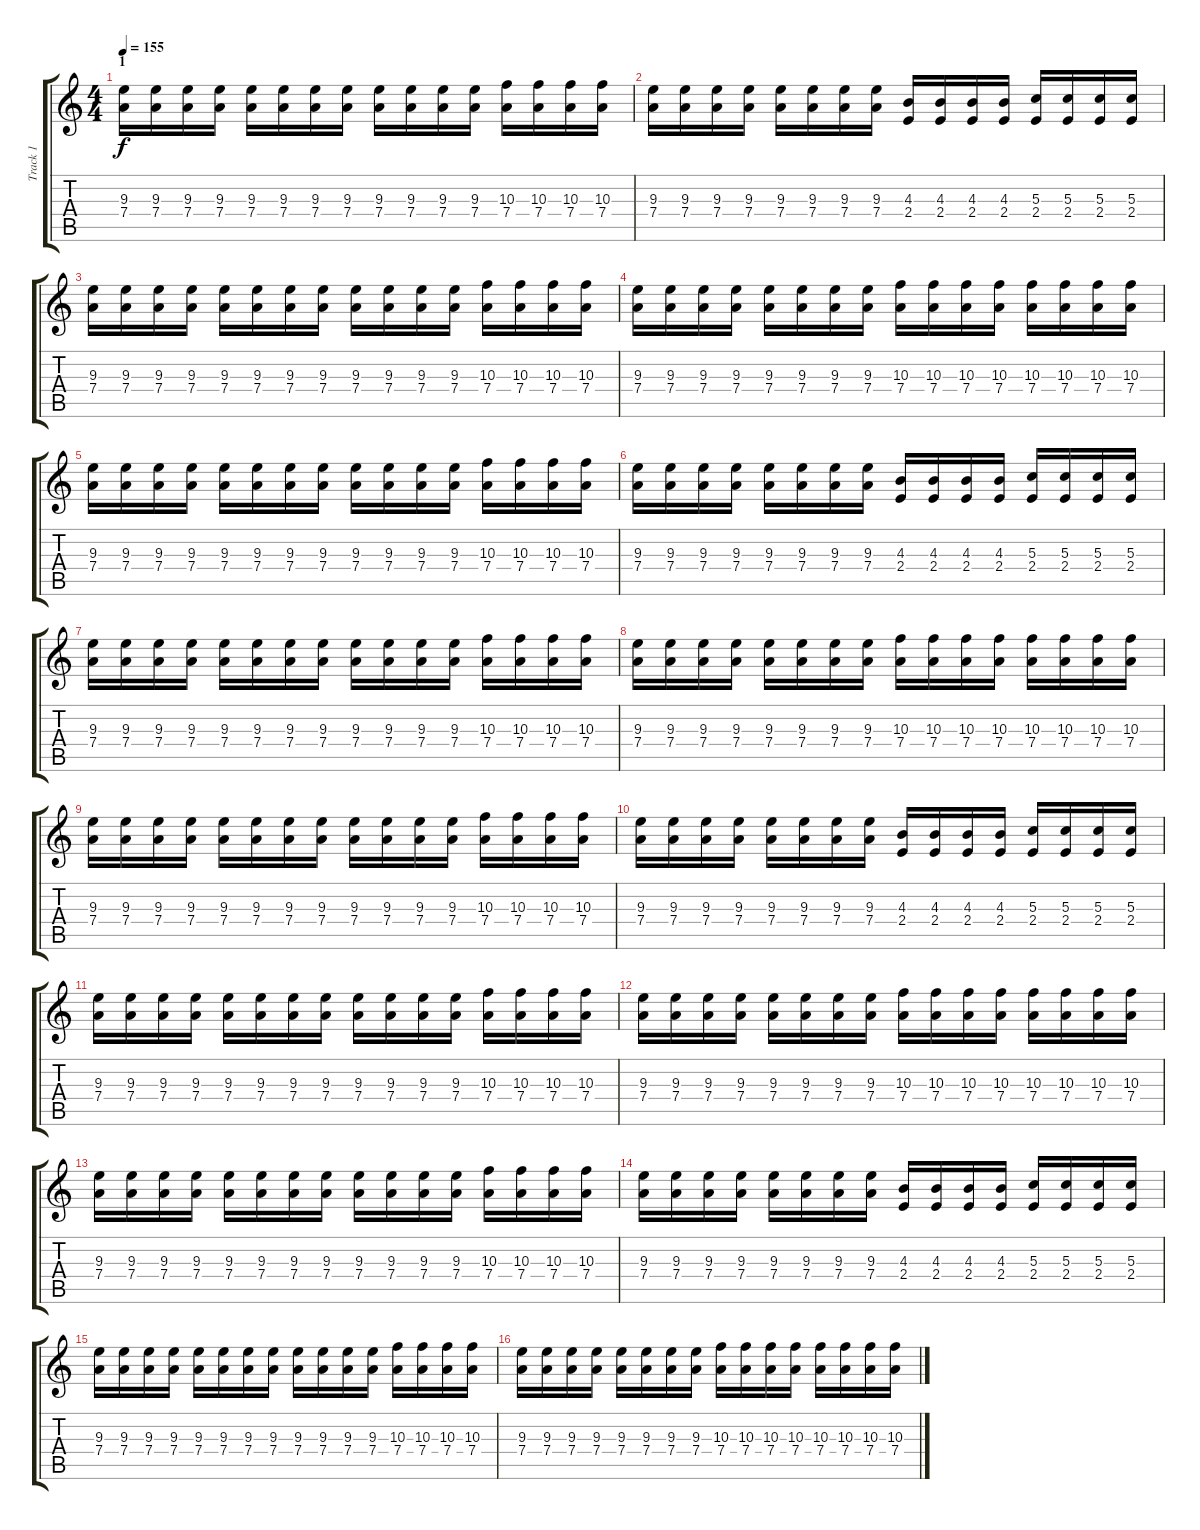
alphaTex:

\track ("Track 1" "Track 1") {instrument distortionguitar}
\staff {score tabs}
\tuning (E4 B3 G3 D3 A2 E2) {hide}
\ts (4 4)
\section ("" "1")
\tempo 155
\clef g2
\ks c
(9.3 7.4).16{dy f instrument distortionguitar} (9.3 7.4).16 (9.3 7.4).16 (9.3 7.4).16 (9.3 7.4).16 (9.3 7.4).16 (9.3 7.4).16 (9.3 7.4).16 (9.3 7.4).16 (9.3 7.4).16 (9.3 7.4).16 (9.3 7.4).16 (10.3 7.4).16 (10.3 7.4).16 (10.3 7.4).16 (10.3 7.4).16 |
(9.3 7.4).16 (9.3 7.4).16 (9.3 7.4).16 (9.3 7.4).16 (9.3 7.4).16 (9.3 7.4).16 (9.3 7.4).16 (9.3 7.4).16 (4.3 2.4).16 (4.3 2.4).16 (4.3 2.4).16 (4.3 2.4).16 (5.3 2.4).16 (5.3 2.4).16 (5.3 2.4).16 (5.3 2.4).16 |
(9.3 7.4).16 (9.3 7.4).16 (9.3 7.4).16 (9.3 7.4).16 (9.3 7.4).16 (9.3 7.4).16 (9.3 7.4).16 (9.3 7.4).16 (9.3 7.4).16 (9.3 7.4).16 (9.3 7.4).16 (9.3 7.4).16 (10.3 7.4).16 (10.3 7.4).16 (10.3 7.4).16 (10.3 7.4).16 |
(9.3 7.4).16 (9.3 7.4).16 (9.3 7.4).16 (9.3 7.4).16 (9.3 7.4).16 (9.3 7.4).16 (9.3 7.4).16 (9.3 7.4).16 (10.3 7.4).16 (10.3 7.4).16 (10.3 7.4).16 (10.3 7.4).16 (10.3 7.4).16 (10.3 7.4).16 (10.3 7.4).16 (10.3 7.4).16 |
(9.3 7.4).16 (9.3 7.4).16 (9.3 7.4).16 (9.3 7.4).16 (9.3 7.4).16 (9.3 7.4).16 (9.3 7.4).16 (9.3 7.4).16 (9.3 7.4).16 (9.3 7.4).16 (9.3 7.4).16 (9.3 7.4).16 (10.3 7.4).16 (10.3 7.4).16 (10.3 7.4).16 (10.3 7.4).16 |
(9.3 7.4).16 (9.3 7.4).16 (9.3 7.4).16 (9.3 7.4).16 (9.3 7.4).16 (9.3 7.4).16 (9.3 7.4).16 (9.3 7.4).16 (4.3 2.4).16 (4.3 2.4).16 (4.3 2.4).16 (4.3 2.4).16 (5.3 2.4).16 (5.3 2.4).16 (5.3 2.4).16 (5.3 2.4).16 |
(9.3 7.4).16 (9.3 7.4).16 (9.3 7.4).16 (9.3 7.4).16 (9.3 7.4).16 (9.3 7.4).16 (9.3 7.4).16 (9.3 7.4).16 (9.3 7.4).16 (9.3 7.4).16 (9.3 7.4).16 (9.3 7.4).16 (10.3 7.4).16 (10.3 7.4).16 (10.3 7.4).16 (10.3 7.4).16 |
(9.3 7.4).16 (9.3 7.4).16 (9.3 7.4).16 (9.3 7.4).16 (9.3 7.4).16 (9.3 7.4).16 (9.3 7.4).16 (9.3 7.4).16 (10.3 7.4).16 (10.3 7.4).16 (10.3 7.4).16 (10.3 7.4).16 (10.3 7.4).16 (10.3 7.4).16 (10.3 7.4).16 (10.3 7.4).16 |
(9.3 7.4).16 (9.3 7.4).16 (9.3 7.4).16 (9.3 7.4).16 (9.3 7.4).16 (9.3 7.4).16 (9.3 7.4).16 (9.3 7.4).16 (9.3 7.4).16 (9.3 7.4).16 (9.3 7.4).16 (9.3 7.4).16 (10.3 7.4).16 (10.3 7.4).16 (10.3 7.4).16 (10.3 7.4).16 |
(9.3 7.4).16 (9.3 7.4).16 (9.3 7.4).16 (9.3 7.4).16 (9.3 7.4).16 (9.3 7.4).16 (9.3 7.4).16 (9.3 7.4).16 (4.3 2.4).16 (4.3 2.4).16 (4.3 2.4).16 (4.3 2.4).16 (5.3 2.4).16 (5.3 2.4).16 (5.3 2.4).16 (5.3 2.4).16 |
(9.3 7.4).16 (9.3 7.4).16 (9.3 7.4).16 (9.3 7.4).16 (9.3 7.4).16 (9.3 7.4).16 (9.3 7.4).16 (9.3 7.4).16 (9.3 7.4).16 (9.3 7.4).16 (9.3 7.4).16 (9.3 7.4).16 (10.3 7.4).16 (10.3 7.4).16 (10.3 7.4).16 (10.3 7.4).16 |
(9.3 7.4).16 (9.3 7.4).16 (9.3 7.4).16 (9.3 7.4).16 (9.3 7.4).16 (9.3 7.4).16 (9.3 7.4).16 (9.3 7.4).16 (10.3 7.4).16 (10.3 7.4).16 (10.3 7.4).16 (10.3 7.4).16 (10.3 7.4).16 (10.3 7.4).16 (10.3 7.4).16 (10.3 7.4).16 |
(9.3 7.4).16 (9.3 7.4).16 (9.3 7.4).16 (9.3 7.4).16 (9.3 7.4).16 (9.3 7.4).16 (9.3 7.4).16 (9.3 7.4).16 (9.3 7.4).16 (9.3 7.4).16 (9.3 7.4).16 (9.3 7.4).16 (10.3 7.4).16 (10.3 7.4).16 (10.3 7.4).16 (10.3 7.4).16 |
(9.3 7.4).16 (9.3 7.4).16 (9.3 7.4).16 (9.3 7.4).16 (9.3 7.4).16 (9.3 7.4).16 (9.3 7.4).16 (9.3 7.4).16 (4.3 2.4).16 (4.3 2.4).16 (4.3 2.4).16 (4.3 2.4).16 (5.3 2.4).16 (5.3 2.4).16 (5.3 2.4).16 (5.3 2.4).16 |
(9.3 7.4).16 (9.3 7.4).16 (9.3 7.4).16 (9.3 7.4).16 (9.3 7.4).16 (9.3 7.4).16 (9.3 7.4).16 (9.3 7.4).16 (9.3 7.4).16 (9.3 7.4).16 (9.3 7.4).16 (9.3 7.4).16 (10.3 7.4).16 (10.3 7.4).16 (10.3 7.4).16 (10.3 7.4).16 |
(9.3 7.4).16 (9.3 7.4).16 (9.3 7.4).16 (9.3 7.4).16 (9.3 7.4).16 (9.3 7.4).16 (9.3 7.4).16 (9.3 7.4).16 (10.3 7.4).16 (10.3 7.4).16 (10.3 7.4).16 (10.3 7.4).16 (10.3 7.4).16 (10.3 7.4).16 (10.3 7.4).16 (10.3 7.4).16
